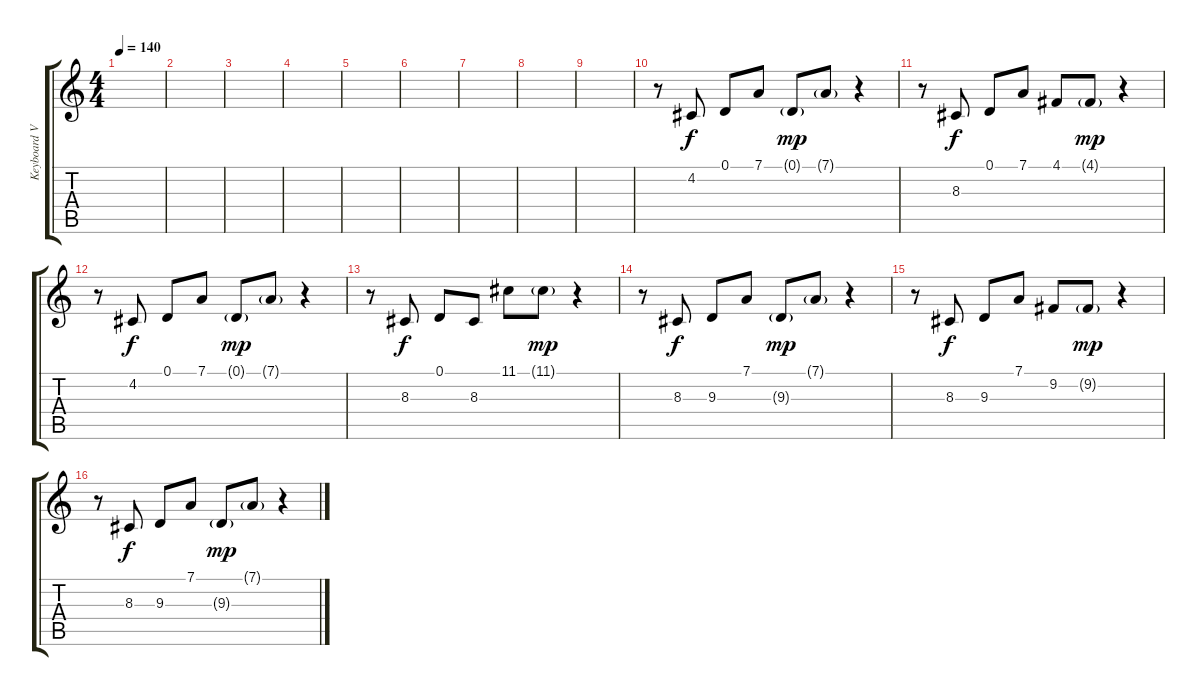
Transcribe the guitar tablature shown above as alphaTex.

\track ("Keyboard V" "Keyboard V") {instrument lead1square}
\staff {score tabs}
\tuning (D4 A3 F3 C3 G2 C2) {hide}
\ts (4 4)
\tempo 140
\clef g2
\ks c
|
|
|
|
|
|
|
|
|
r.8 4.2.8 0.1.8 7.1.8 0.1{g}.8{dy mp} 7.1{g}.8 r.4 |
r.8 8.3.8{dy f} 0.1.8 7.1.8 4.1.8 4.1{g}.8{dy mp} r.4 |
r.8 4.2.8{dy f} 0.1.8 7.1.8 0.1{g}.8{dy mp} 7.1{g}.8 r.4 |
r.8 8.3.8{dy f} 0.1.8 8.3.8 11.1.8 11.1{g}.8{dy mp} r.4 |
r.8 8.3.8{dy f} 9.3.8 7.1.8 9.3{g}.8{dy mp} 7.1{g}.8 r.4 |
r.8 8.3.8{dy f} 9.3.8 7.1.8 9.2.8 9.2{g}.8{dy mp} r.4 |
r.8 8.3.8{dy f} 9.3.8 7.1.8 9.3{g}.8{dy mp} 7.1{g}.8 r.4
